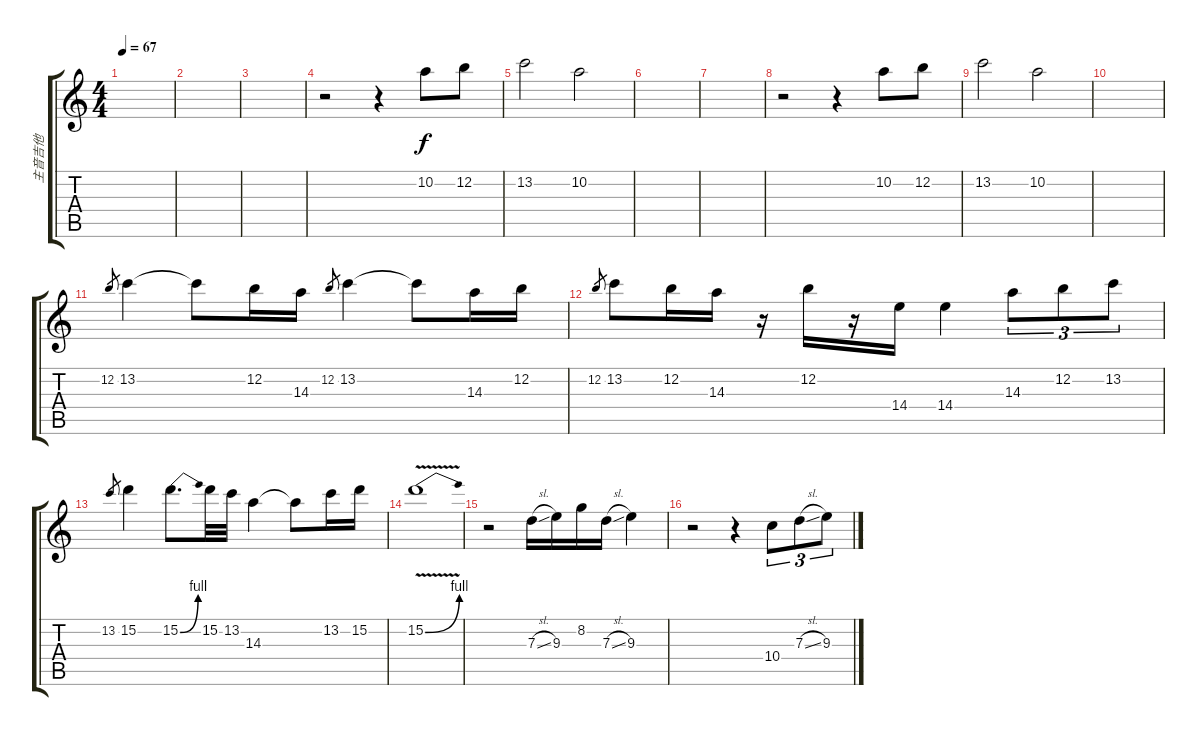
\track ("主音吉他" "主音吉他") {instrument overdrivenguitar}
\staff {score tabs}
\tuning (E4 B3 G3 D3 A2 E2) {hide}
\ts (4 4)
\tempo 67
\clef g2
\ks c
|
|
|
r.2 r.4 10.2.8 12.2.8 |
13.2.2 10.2.2 |
|
|
r.2 r.4 10.2.8 12.2.8 |
13.2.2 10.2.2 |
|
12.2.8{gr} 13.2.4 13.2{t}.8 12.2.16 14.3.16 12.2.8{gr} 13.2.4 13.2{t}.8 14.3.16 12.2.16 |
12.2.8{gr} 13.2.8 12.2.16 14.3.16 r.16 12.2.16 r.16 14.4.16 14.4.4 14.3.8{tu (3 2)} 12.2.8{tu (3 2)} 13.2.8{tu (3 2)} |
13.2.8{gr} 15.2.4 15.2{be (bend 0 0 60 4)}.8{d} 15.2.32 13.2.32 14.3.4 14.3{t}.8 13.2.16 15.2.16 |
15.2{be (bend 0 0 60 4) v}.1 |
r.2 7.3{sl}.16 9.3.16 8.2.16 7.3{sl}.16 9.3.4 |
r.2 r.4 10.4.8{tu (3 2)} 7.3{sl}.8{tu (3 2)} 9.3.8{tu (3 2)}
